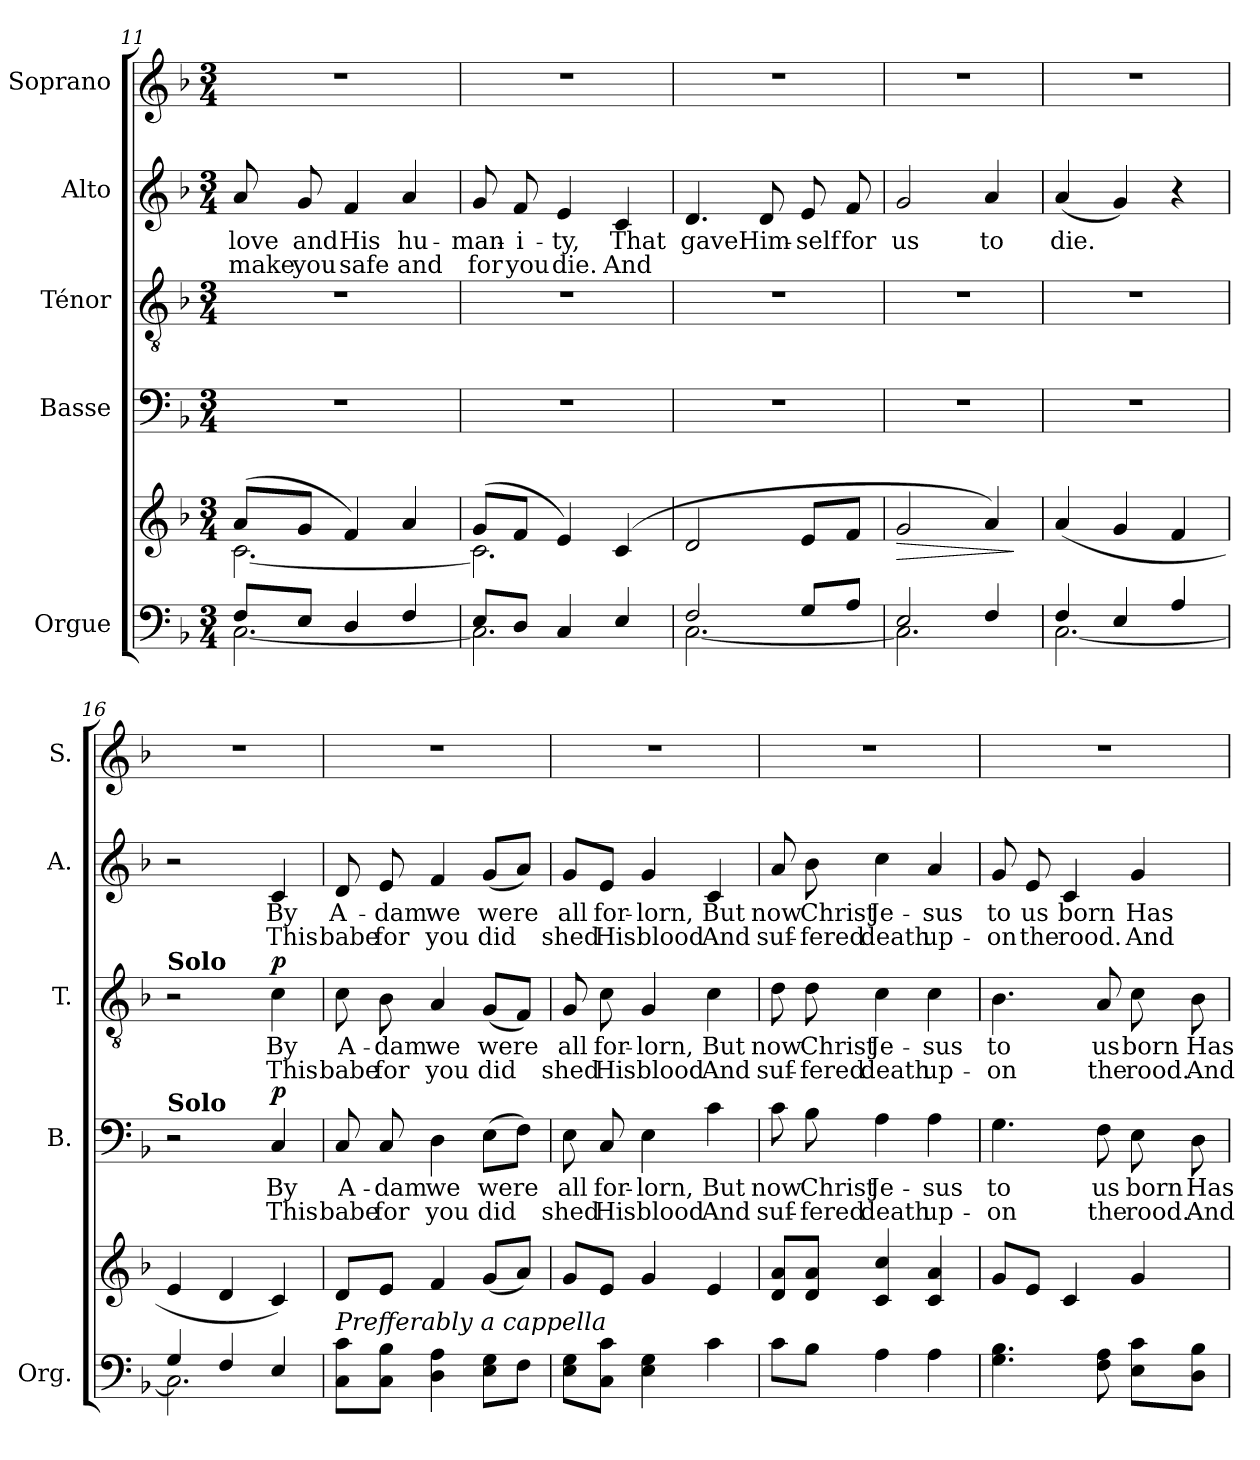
**kern	**kern	**dynam	**kern	**text	**text	**dynam	**kern	**text	**text	**dynam	**kern	**text	**text	**kern
*part5	*part5	*part5	*part4	*part4	*part4	*part4	*part3	*part3	*part3	*part3	*part2	*part2	*part2	*part1
*staff6	*staff5	*staff5/6	*staff4	*staff4	*staff4	*staff4	*staff3	*staff3	*staff3	*staff3	*staff2	*staff2	*staff2	*staff1
*I"Orgue	*	*	*I"Basse	*	*	*	*I"Ténor	*	*	*	*I"Alto	*	*	*I"Soprano
*I'Org.	*	*	*I'B.	*	*	*	*I'T.	*	*	*	*I'A.	*	*	*I'S.
*clefF4	*clefG2	*	*clefF4	*	*	*	*clefGv2	*	*	*	*clefG2	*	*	*clefG2
*k[b-]	*k[b-]	*	*k[b-]	*	*	*	*k[b-]	*	*	*	*k[b-]	*	*	*k[b-]
*M3/4	*M3/4	*	*M3/4	*	*	*	*M3/4	*	*	*	*M3/4	*	*	*M3/4
=11	=11	=11	=11	=11	=11	=11	=11	=11	=11	=11	=11	=11	=11	=11
*^	*^	*	*	*	*	*	*	*	*	*	*	*	*	*
!	!	!	!	!	!	!	!	!	!	!	!	!	!	!LO:LY:b	!LO:LY:b	!
8F/L	[2.C\	(8a/L	[2.c\	.	2.r	.	.	.	2.r	.	.	.	8a/	love	make	2.r
!	!	!	!	!	!	!	!	!	!	!	!	!	!	!LO:LY:b	!LO:LY:b	!
8E/J	.	8g/J	.	.	.	.	.	.	.	.	.	.	8g/	and	you	.
!	!	!	!	!	!	!	!	!	!	!	!	!	!	!LO:LY:b	!LO:LY:b	!
4D/	.	4f/)	.	.	.	.	.	.	.	.	.	.	4f/	His	safe	.
!	!	!	!	!	!	!	!	!	!	!	!	!	!	!LO:LY:b	!LO:LY:b	!
4F/	.	4a/	.	.	.	.	.	.	.	.	.	.	4a/	hu-	and	.
=12	=12	=12	=12	=12	=12	=12	=12	=12	=12	=12	=12	=12	=12	=12	=12	=12
!	!	!	!	!	!	!	!	!	!	!	!	!	!	!LO:LY:b	!LO:LY:b	!
8E/L	2.C\]	(8g/L	2.c\]	.	2.r	.	.	.	2.r	.	.	.	8g/	-man-	for	2.r
!	!	!	!	!	!	!	!	!	!	!	!	!	!	!LO:LY:b	!LO:LY:b	!
8D/J	.	8f/J	.	.	.	.	.	.	.	.	.	.	8f/	-i-	you	.
!	!	!	!	!	!	!	!	!	!	!	!	!	!	!LO:LY:b	!LO:LY:b	!
4C/	.	4e/)	.	.	.	.	.	.	.	.	.	.	4e/	-ty,	die.	.
!	!	!	!	!	!	!	!	!	!	!	!	!	!	!LO:LY:b	!LO:LY:b	!
4E/	.	(4c/	.	.	.	.	.	.	.	.	.	.	4c/	That	And	.
*	*	*v	*v	*	*	*	*	*	*	*	*	*	*	*	*	*
=13	=13	=13	=13	=13	=13	=13	=13	=13	=13	=13	=13	=13	=13	=13	=13
!	!	!	!	!	!	!	!	!	!	!	!	!	!LO:LY:b	!	!
2F/	[2.C\	2d/	.	2.r	.	.	.	2.r	.	.	.	4.d/	gave	.	2.r
!	!	!	!	!	!	!	!	!	!	!	!	!	!LO:LY:b	!	!
.	.	.	.	.	.	.	.	.	.	.	.	8d/	Him-	.	.
!	!	!	!	!	!	!	!	!	!	!	!	!	!LO:LY:b	!	!
8G/L	.	8e/L	.	.	.	.	.	.	.	.	.	8e/	-self	.	.
!	!	!	!	!	!	!	!	!	!	!	!	!	!LO:LY:b	!	!
8A/J	.	8f/J	.	.	.	.	.	.	.	.	.	8f/	for	.	.
=14	=14	=14	=14	=14	=14	=14	=14	=14	=14	=14	=14	=14	=14	=14	=14
!	!	!	!LO:HP:b	!	!	!	!	!	!	!	!	!	!LO:LY:b	!	!
2E/	2.C\]	2g/	>	2.r	.	.	.	2.r	.	.	.	2g/	us	.	2.r
!	!	!	!	!	!	!	!	!	!	!	!	!	!LO:LY:b	!	!
4F/	.	4a/)	.	.	.	.	.	.	.	.	.	4a/	to	.	.
*v	*v	*	*	*	*	*	*	*	*	*	*	*	*	*	*
.	.	]	.	.	.	.	.	.	.	.	.	.	.	.
=15	=15	=15	=15	=15	=15	=15	=15	=15	=15	=15	=15	=15	=15	=15
*^	*	*	*	*	*	*	*	*	*	*	*	*	*	*
!	!	!	!	!	!	!	!	!	!	!	!	!	!LO:LY:b	!	!
4F/	[2.C\	(4a/	.	2.r	.	.	.	2.r	.	.	.	(4a/	die.	.	2.r
4E/	.	4g/	.	.	.	.	.	.	.	.	.	4g/)	.	.	.
4A/	.	4f/	.	.	.	.	.	.	.	.	.	4r	.	.	.
!!LO:LB:g=z
=16	=16	=16	=16	=16	=16	=16	=16	=16	=16	=16	=16	=16	=16	=16	=16
!	!	!	!	!	!	!	!	!LO:TX:a:B:t=Solo	!	!	!	!	!	!	!
!	!	!	!	!LO:TX:a:B:t=Solo	!	!	!	!	!	!	!	!	!	!	!
4G/	2.C\]	4e/	.	2r	.	.	.	2r	.	.	.	2r	.	.	2.r
4F/	.	4d/	.	.	.	.	.	.	.	.	.	.	.	.	.
!	!	!	!	!	!LO:LY:b	!LO:LY:b	!LO:DY:a	!	!LO:LY:b	!LO:LY:b	!LO:DY:a	!	!LO:LY:b	!LO:LY:b	!
4E/	.	4c/)	.	4C/	By	This	p	4c\	By	This	p	4c/	By	This	.
*v	*v	*	*	*	*	*	*	*	*	*	*	*	*	*	*
=17	=17	=17	=17	=17	=17	=17	=17	=17	=17	=17	=17	=17	=17	=17
!LO:TX:a:i:t=Prefferably a cappella	!	!	!	!	!	!	!	!	!	!	!	!	!	!
!	!	!	!	!LO:LY:b	!LO:LY:b	!	!	!LO:LY:b	!LO:LY:b	!	!	!LO:LY:b	!LO:LY:b	!
8C\ 8c\L	8d/L	.	8C/	A-	babe	.	8c\	A-	babe	.	8d/	A-	babe	2.r
!	!	!	!	!LO:LY:b	!LO:LY:b	!	!	!LO:LY:b	!LO:LY:b	!	!	!LO:LY:b	!LO:LY:b	!
8C\ 8B-\J	8e/J	.	8C/	-dam	for	.	8B-\	-dam	for	.	8e/	-dam	for	.
!	!	!	!	!LO:LY:b	!LO:LY:b	!	!	!LO:LY:b	!LO:LY:b	!	!	!LO:LY:b	!LO:LY:b	!
4D\ 4A\	4f/	.	4D\	we	you	.	4A/	we	you	.	4f/	we	you	.
!	!	!	!	!LO:LY:b	!LO:LY:b	!	!	!LO:LY:b	!LO:LY:b	!	!	!LO:LY:b	!LO:LY:b	!
8E\ 8G\L	(8g/L	.	(8E\L	were	did	.	(8G/L	were	did	.	(8g/L	were	did	.
8F\J	8a/J)	.	8F\J)	.	.	.	8F/J)	.	.	.	8a/J)	.	.	.
=18	=18	=18	=18	=18	=18	=18	=18	=18	=18	=18	=18	=18	=18	=18
!	!	!	!	!LO:LY:b	!LO:LY:b	!	!	!LO:LY:b	!LO:LY:b	!	!	!LO:LY:b	!LO:LY:b	!
8E\ 8G\L	8g/L	.	8E\	all	shed	.	8G/	all	shed	.	8g/L	all	shed	2.r
!	!	!	!	!LO:LY:b	!LO:LY:b	!	!	!LO:LY:b	!LO:LY:b	!	!	!LO:LY:b	!LO:LY:b	!
8C\ 8c\J	8e/J	.	8C/	for-	His	.	8c\	for-	His	.	8e/J	for-	His	.
!	!	!	!	!LO:LY:b	!LO:LY:b	!	!	!LO:LY:b	!LO:LY:b	!	!	!LO:LY:b	!LO:LY:b	!
4E\ 4G\	4g/	.	4E\	-lorn,	blood	.	4G/	-lorn,	blood	.	4g/	-lorn,	blood	.
!	!	!	!	!LO:LY:b	!LO:LY:b	!	!	!LO:LY:b	!LO:LY:b	!	!	!LO:LY:b	!LO:LY:b	!
4c\	4e/	.	4c\	But	And	.	4c\	But	And	.	4c/	But	And	.
=19	=19	=19	=19	=19	=19	=19	=19	=19	=19	=19	=19	=19	=19	=19
!	!	!	!	!LO:LY:b	!LO:LY:b	!	!	!LO:LY:b	!LO:LY:b	!	!	!LO:LY:b	!LO:LY:b	!
8c\L	8d/ 8a/L	.	8c\	now	suf-	.	8d\	now	suf-	.	8a/	now	suf-	2.r
!	!	!	!	!LO:LY:b	!LO:LY:b	!	!	!LO:LY:b	!LO:LY:b	!	!	!LO:LY:b	!LO:LY:b	!
8B-\J	8d/ 8a/J	.	8B-\	Christ	-fered	.	8d\	Christ	-fered	.	8b-\	Christ	-fered	.
!	!	!	!	!LO:LY:b	!LO:LY:b	!	!	!LO:LY:b	!LO:LY:b	!	!	!LO:LY:b	!LO:LY:b	!
4A\	4c/ 4cc/	.	4A\	Je-	death	.	4c\	Je-	death	.	4cc\	Je-	death	.
!	!	!	!	!LO:LY:b	!LO:LY:b	!	!	!LO:LY:b	!LO:LY:b	!	!	!LO:LY:b	!LO:LY:b	!
4A\	4c/ 4a/	.	4A\	-sus	up-	.	4c\	-sus	up-	.	4a/	-sus	up-	.
=20	=20	=20	=20	=20	=20	=20	=20	=20	=20	=20	=20	=20	=20	=20
!	!	!	!	!LO:LY:b	!LO:LY:b	!	!	!LO:LY:b	!LO:LY:b	!	!	!LO:LY:b	!LO:LY:b	!
4.G\ 4.B-\	8g/L	.	4.G\	to	-on	.	4.B-\	to	-on	.	8g/	to	-on	2.r
!	!	!	!	!	!	!	!	!	!	!	!	!LO:LY:b	!LO:LY:b	!
.	8e/J	.	.	.	.	.	.	.	.	.	8e/	us	the	.
!	!	!	!	!	!	!	!	!	!	!	!	!LO:LY:b	!LO:LY:b	!
.	4c/	.	.	.	.	.	.	.	.	.	4c/	born	rood.	.
!	!	!	!	!LO:LY:b	!LO:LY:b	!	!	!LO:LY:b	!LO:LY:b	!	!	!	!	!
8F\ 8A\	.	.	8F\	us	the	.	8A/	us	the	.	.	.	.	.
!	!	!	!	!LO:LY:b	!LO:LY:b	!	!	!LO:LY:b	!LO:LY:b	!	!	!LO:LY:b	!LO:LY:b	!
8E\ 8c\L	4g/	.	8E\	born	rood.	.	8c\	born	rood.	.	4g/	Has	And	.
!	!	!	!	!LO:LY:b	!LO:LY:b	!	!	!LO:LY:b	!LO:LY:b	!	!	!	!	!
8D\ 8B-\J	.	.	8D\	Has	And	.	8B-\	Has	And	.	.	.	.	.
=	=	=	=	=	=	=	=	=	=	=	=	=	=	=
*-	*-	*-	*-	*-	*-	*-	*-	*-	*-	*-	*-	*-	*-	*-
